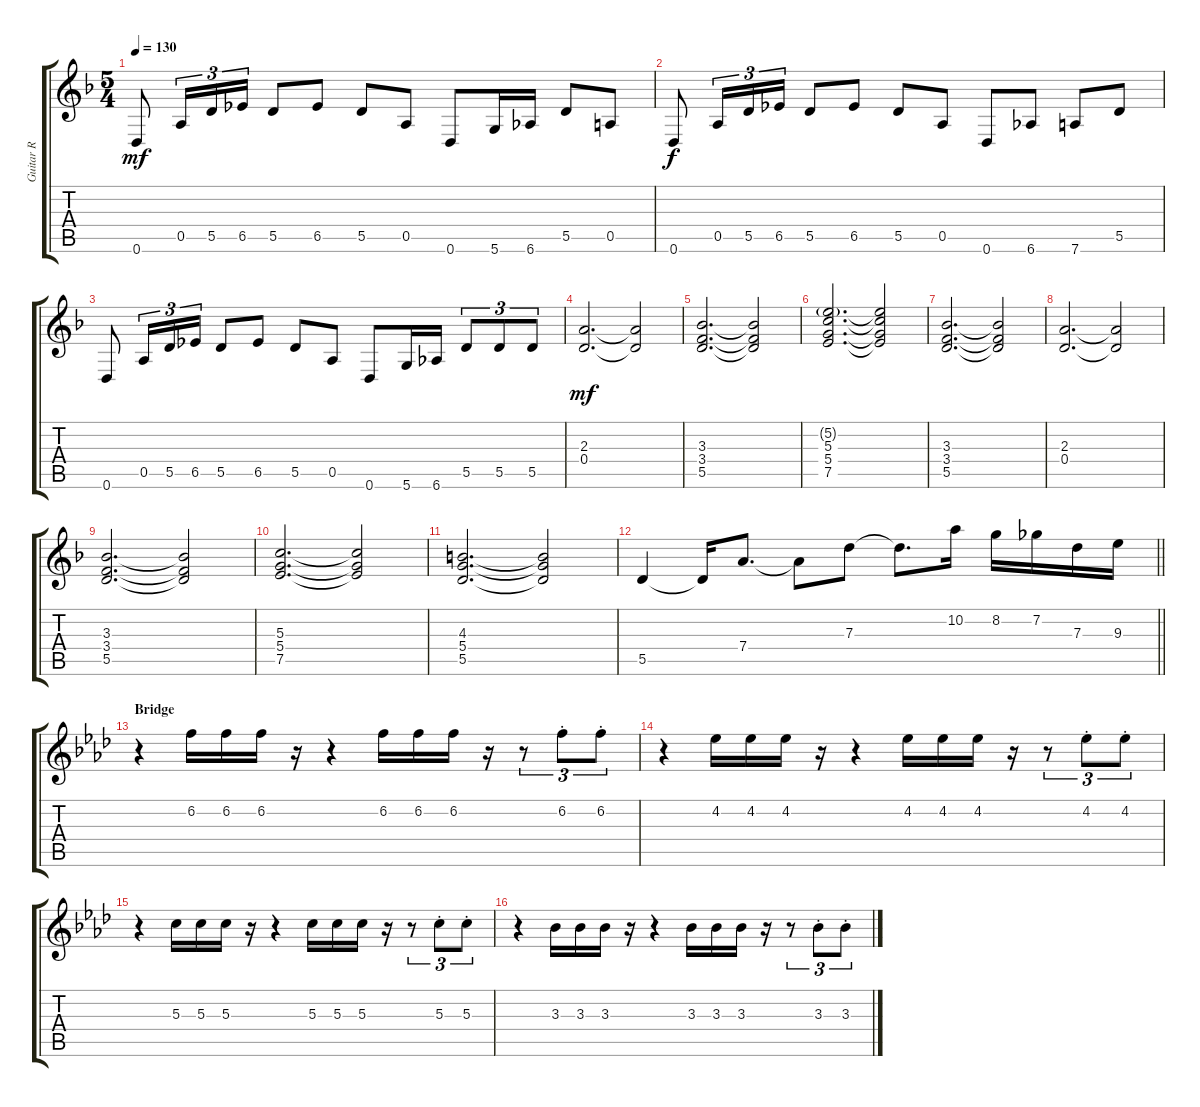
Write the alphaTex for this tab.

\track ("Guitar R" "Guitar R") {instrument distortionguitar}
\staff {score tabs}
\tuning (E4 B3 G3 D3 A2 D2) {hide}
\ts (5 4)
\tempo 130
\clef g2
\ks f
0.6.8{dy mf} 0.5.16{tu (3 2)} 5.5.16{tu (3 2)} 6.5.16{tu (3 2)} 5.5.8 6.5.8 5.5.8 0.5.8 0.6.8 5.6.16 6.6.16 5.5.8 0.5.8 |
0.6.8{dy f} 0.5.16{tu (3 2)} 5.5.16{tu (3 2)} 6.5.16{tu (3 2)} 5.5.8 6.5.8 5.5.8 0.5.8 0.6.8 6.6.8 7.6.8 5.5.8 |
0.6.8 0.5.16{tu (3 2)} 5.5.16{tu (3 2)} 6.5.16{tu (3 2)} 5.5.8 6.5.8 5.5.8 0.5.8 0.6.8 5.6.16 6.6.16 5.5.8{tu (3 2)} 5.5.8{tu (3 2)} 5.5.8{tu (3 2)} |
(2.3 0.4).2{d dy mf instrument distortionguitar} (2.3{t} 0.4{t}).2 |
(3.3 3.4 5.5).2{d} (3.3{t} 3.4{t} 5.5{t}).2 |
(5.2{g} 5.3 5.4 7.5).2{d} (5.2{t} 5.3{t} 5.4{t} 7.5{t}).2 |
(3.3 3.4 5.5).2{d} (3.3{t} 3.4{t} 5.5{t}).2 |
(2.3 0.4).2{d} (2.3{t} 0.4{t}).2 |
(3.3 3.4 5.5).2{d} (3.3{t} 3.4{t} 5.5{t}).2 |
(5.3 5.4 7.5).2{d} (5.3{t} 5.4{t} 7.5{t}).2 |
(4.3 5.4 5.5).2{d} (4.3{t} 5.4{t} 5.5{t}).2 |
\barLineRight lightlight
5.5.4{instrument acousticguitarnylon} 5.5{t}.16 7.4.8{d} 7.4{t}.8 7.3.8 7.3{t}.8{d} 10.2.16 8.2.16 7.2.16 7.3.16 9.3.16 |
\section ("" "Bridge")
\ks ab
r.4{instrument distortionguitar} 6.2.16 6.2.16 6.2.16 r.16 r.4 6.2.16 6.2.16 6.2.16 r.16 r.8{tu (3 2)} 6.2{st}.8{tu (3 2)} 6.2{st}.8{tu (3 2)} |
r.4 4.2.16 4.2.16 4.2.16 r.16 r.4 4.2.16 4.2.16 4.2.16 r.16 r.8{tu (3 2)} 4.2{st}.8{tu (3 2)} 4.2{st}.8{tu (3 2)} |
r.4 5.3.16 5.3.16 5.3.16 r.16 r.4 5.3.16 5.3.16 5.3.16 r.16 r.8{tu (3 2)} 5.3{st}.8{tu (3 2)} 5.3{st}.8{tu (3 2)} |
r.4 3.3.16 3.3.16 3.3.16 r.16 r.4 3.3.16 3.3.16 3.3.16 r.16 r.8{tu (3 2)} 3.3{st}.8{tu (3 2)} 3.3{st}.8{tu (3 2)}
